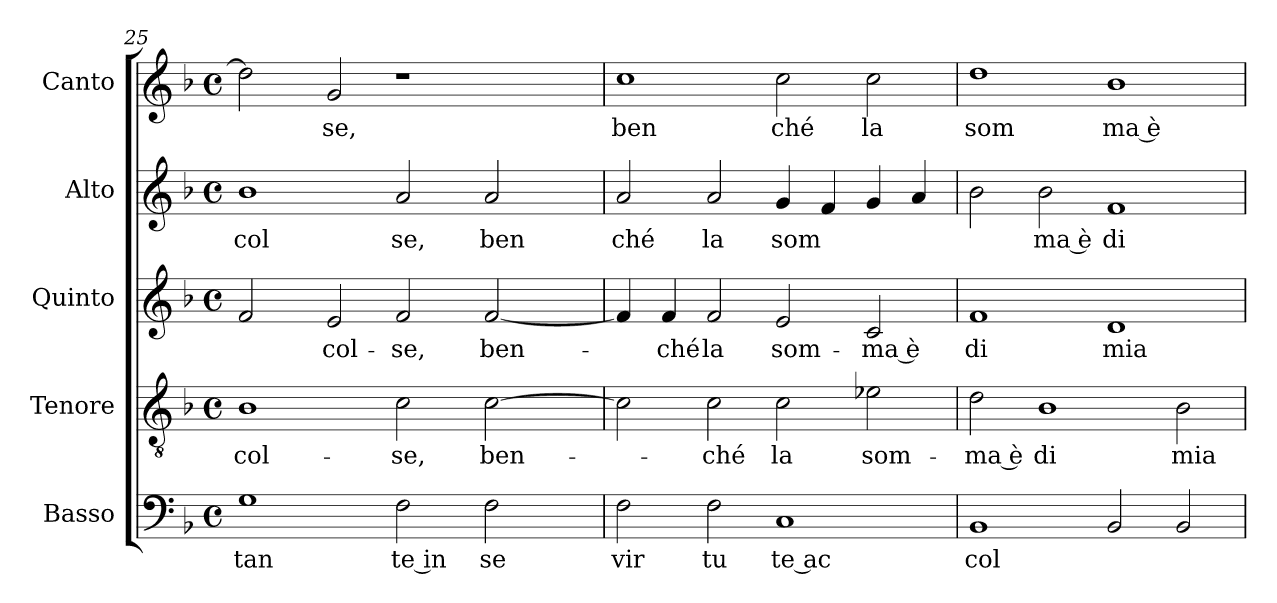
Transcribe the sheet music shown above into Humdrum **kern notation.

**kern	**text	**kern	**text	**kern	**text	**kern	**text	**kern	**text
*part5	*part5	*part4	*part4	*part3	*part3	*part2	*part2	*part1	*part1
*staff5	*staff5	*staff4	*staff4	*staff3	*staff3	*staff2	*staff2	*staff1	*staff1
*I"Basso	*	*I"Tenore	*	*I"Quinto	*	*I"Alto	*	*I"Canto	*
!!LO:PB:g=z
*clefF4	*	*clefGv2	*	*clefG2	*	*clefG2	*	*clefG2	*
*k[b-]	*	*k[b-]	*	*k[b-]	*	*k[b-]	*	*k[b-]	*
*F:	*	*F:	*	*F:	*	*F:	*	*F:	*
*M4/4	*	*M4/4	*	*M4/4	*	*M4/4	*	*M4/4	*
*met(c)	*	*met(c)	*	*met(c)	*	*met(c)	*	*met(c)	*
=25	=25	=25	=25	=25	=25	=25	=25	=25	=25
!	!LO:LY:b:cj	!	!LO:LY:b:cj	!	!	!	!LO:LY:b:cj	!	!
*	*	*	*	*^	*	*	*	*^	*
1G	tan	1B-	-col-	2f/	32.ryy	.	1b-	-col	2dd\]	16ryy	.
.	.	.	.	.	1ryy	.	.	.	.	.	.
.	.	.	.	.	.	.	.	.	.	1ryy	.
!	!	!	!	!	!	!LO:LY:b:cj	!	!	!	!	!LO:LY:b:cj
.	.	.	.	2e/	.	col-	.	.	2g/	.	se,
!	!LO:LY:b:rj	!	!LO:LY:b:cj	!	!	!LO:LY:b:cj	!	!LO:LY:b:cj	!	!	!
2F\	te in	2c\	-se,	2f/	.	-se,	2a/	se,	1r	.	.
.	.	.	.	.	2ryy	.	.	.	.	.	.
.	.	.	.	.	.	.	.	.	.	2...ryy	.
!	!LO:LY:b:cj	!	!LO:LY:b	!	!	!LO:LY:b	!	!LO:LY:b:cj	!	!	!
2F\	se	[>2c\	ben-	[<2f/	.	ben-	2a/	ben	.	.	.
.	.	.	.	.	4ryy	.	.	.	.	.	.
.	.	.	.	.	8ryy	.	.	.	.	.	.
.	.	.	.	.	16ryy	.	.	.	.	.	.
.	.	.	.	.	64ryy	.	.	.	.	.	.
=26	=26	=26	=26	=26	=26	=26	=26	=26	=26	=26	=26
!	!LO:LY:b:cj	!	!	!	!	!	!	!LO:LY:b:cj	!	!	!LO:LY:b:cj
*	*	*	*	*v	*v	*	*	*	*v	*v	*
2F\	vir	2c\]	.	4f/]	.	2a/	ché	1cc	ben
!	!	!	!	!	!LO:LY:b:cj	!	!	!	!
.	.	.	.	4f/	-ché	.	.	.	.
!	!LO:LY:b:cj	!	!LO:LY:b:cj	!	!LO:LY:b:cj	!	!LO:LY:b:cj	!	!
2F\	tu	2c\	-ché	2f/	la	2a/	la	.	.
!	!LO:LY:b:rj	!	!LO:LY:b:cj	!	!LO:LY:b:cj	!	!LO:LY:b	!	!LO:LY:b:cj
1C	te ac	2c\	la	2e/	som-	4g/	som	2cc\	ché
.	.	.	.	.	.	4f/	.	.	.
!	!	!	!LO:LY:b:cj	!	!LO:LY:b:rj	!	!	!	!LO:LY:b:cj
.	.	2e-X\	som-	2c/	-ma è	4g/	.	2cc\	la
.	.	.	.	.	.	4a/	.	.	.
=27	=27	=27	=27	=27	=27	=27	=27	=27	=27
!	!LO:LY:b:cj	!	!LO:LY:b:rj	!	!LO:LY:b:cj	!	!	!	!LO:LY:b:cj
1BB-	col	2d\	-ma è	1f	di	2b-\	.	1dd	som
!	!	!	!LO:LY:b:cj	!	!	!	!LO:LY:b:rj	!	!
.	.	1B-	di	.	.	2b-\	ma è	.	.
!	!	!	!	!	!LO:LY:b:cj	!	!LO:LY:b:cj	!	!LO:LY:b:rj
2BB-/	.	.	.	1d	mia	1f	di	1b-	ma è
!	!	!	!LO:LY:b:cj	!	!	!	!	!	!
2BB-/	.	2B-\	mia	.	.	.	.	.	.
=	=	=	=	=	=	=	=	=	=
*-	*-	*-	*-	*-	*-	*-	*-	*-	*-
